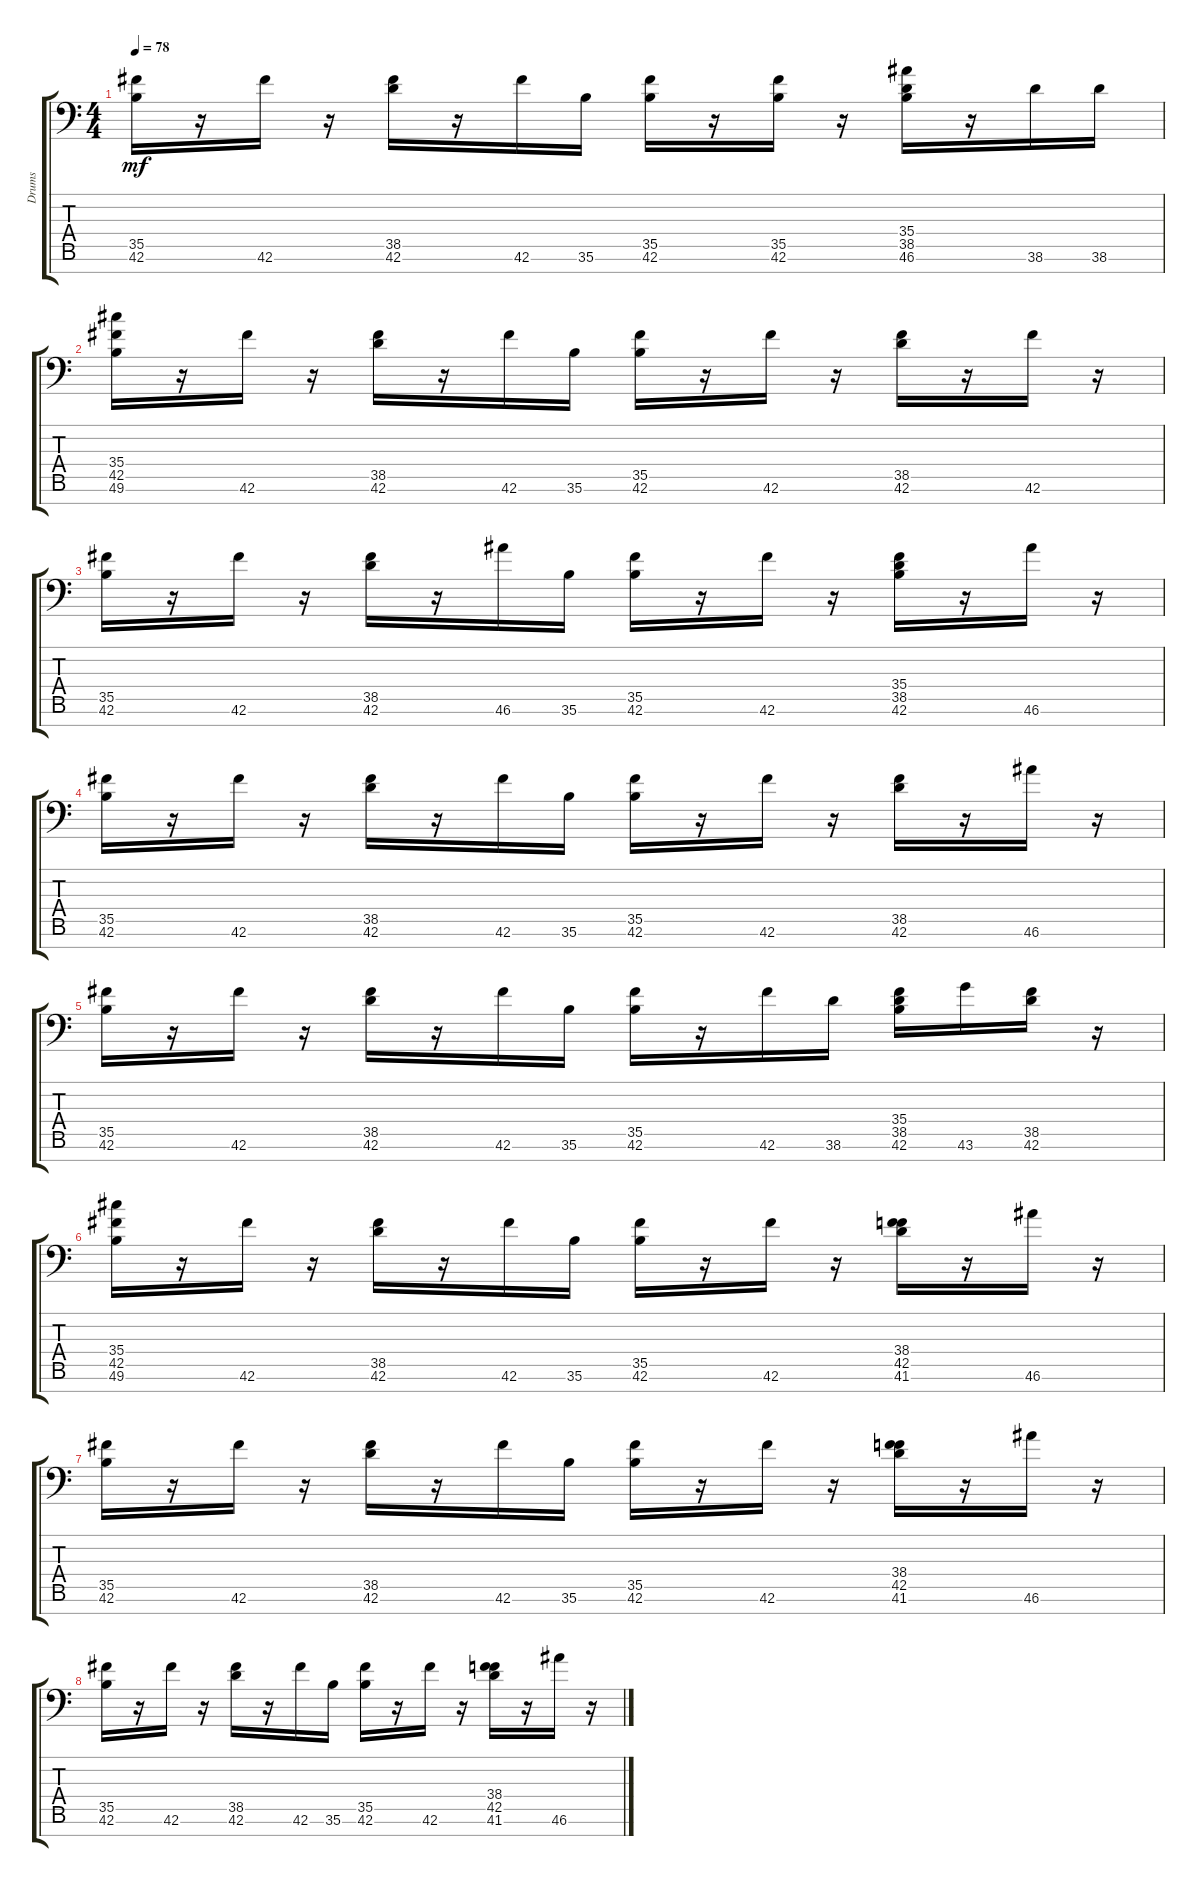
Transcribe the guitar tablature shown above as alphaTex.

\track ("Drums               " "Drums     ") {instrument acousticgrandpiano}
\staff {score tabs}
\tuning (C-1 C-1 C-1 C-1 C-1 C-1 C-1) {hide}
\ts (4 4)
\tempo 78
\clef f4
\ks c
(35.5 42.6).16{dy mf} r.16 42.6.16 r.16 (38.5 42.6).16 r.16 42.6.16 35.6.16 (35.5 42.6).16 r.16 (35.5 42.6).16 r.16 (35.4 38.5 46.6).16 r.16 38.6.16 38.6.16 |
(35.4 42.5 49.6).16 r.16 42.6.16 r.16 (38.5 42.6).16 r.16 42.6.16 35.6.16 (35.5 42.6).16 r.16 42.6.16 r.16 (38.5 42.6).16 r.16 42.6.16 r.16 |
(35.5 42.6).16 r.16 42.6.16 r.16 (38.5 42.6).16 r.16 46.6.16 35.6.16 (35.5 42.6).16 r.16 42.6.16 r.16 (35.4 38.5 42.6).16 r.16 46.6.16 r.16 |
(35.5 42.6).16 r.16 42.6.16 r.16 (38.5 42.6).16 r.16 42.6.16 35.6.16 (35.5 42.6).16 r.16 42.6.16 r.16 (38.5 42.6).16 r.16 46.6.16 r.16 |
(35.5 42.6).16 r.16 42.6.16 r.16 (38.5 42.6).16 r.16 42.6.16 35.6.16 (35.5 42.6).16 r.16 42.6.16 38.6.16 (35.4 38.5 42.6).16 43.6.16 (38.5 42.6).16 r.16 |
(35.4 42.5 49.6).16 r.16 42.6.16 r.16 (38.5 42.6).16 r.16 42.6.16 35.6.16 (35.5 42.6).16 r.16 42.6.16 r.16 (38.4 42.5 41.6).16 r.16 46.6.16 r.16 |
(35.5 42.6).16 r.16 42.6.16 r.16 (38.5 42.6).16 r.16 42.6.16 35.6.16 (35.5 42.6).16 r.16 42.6.16 r.16 (38.4 42.5 41.6).16 r.16 46.6.16 r.16 |
(35.5 42.6).16 r.16 42.6.16 r.16 (38.5 42.6).16 r.16 42.6.16 35.6.16 (35.5 42.6).16 r.16 42.6.16 r.16 (38.4 42.5 41.6).16 r.16 46.6.16 r.16
